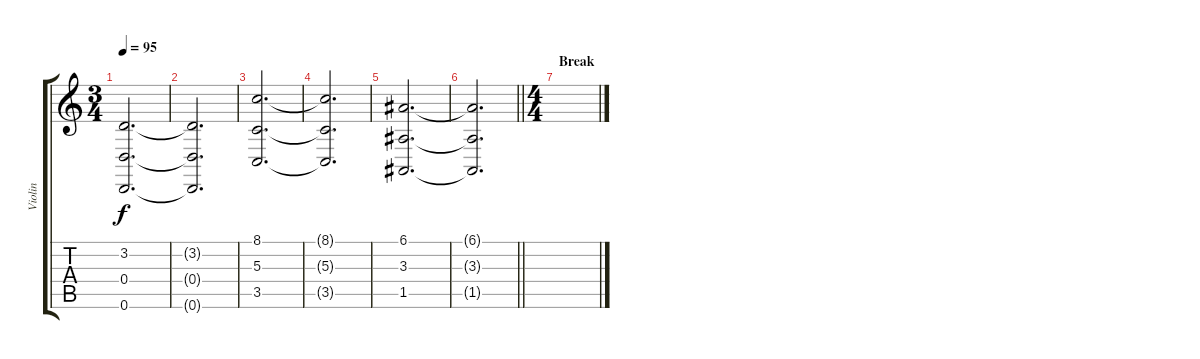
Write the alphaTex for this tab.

\track ("Violin" "Violin") {instrument stringensemble1}
\staff {score tabs}
\tuning (E4 B3 G3 D3 A2 D2) {hide}
\ts (3 4)
\tempo 95
\clef g2
\ks c
(3.2 0.4 0.6).2{d dy f} |
(3.2{t} 0.4{t} 0.6{t}).2{d} |
(8.1 5.3 3.5).2{d} |
(8.1{t} 5.3{t} 3.5{t}).2{d} |
(6.1 3.3 1.5).2{d} |
\barLineRight lightlight
(6.1{t} 3.3{t} 1.5{t}).2{d} |
\ts (4 4)
\section ("" "Break")
